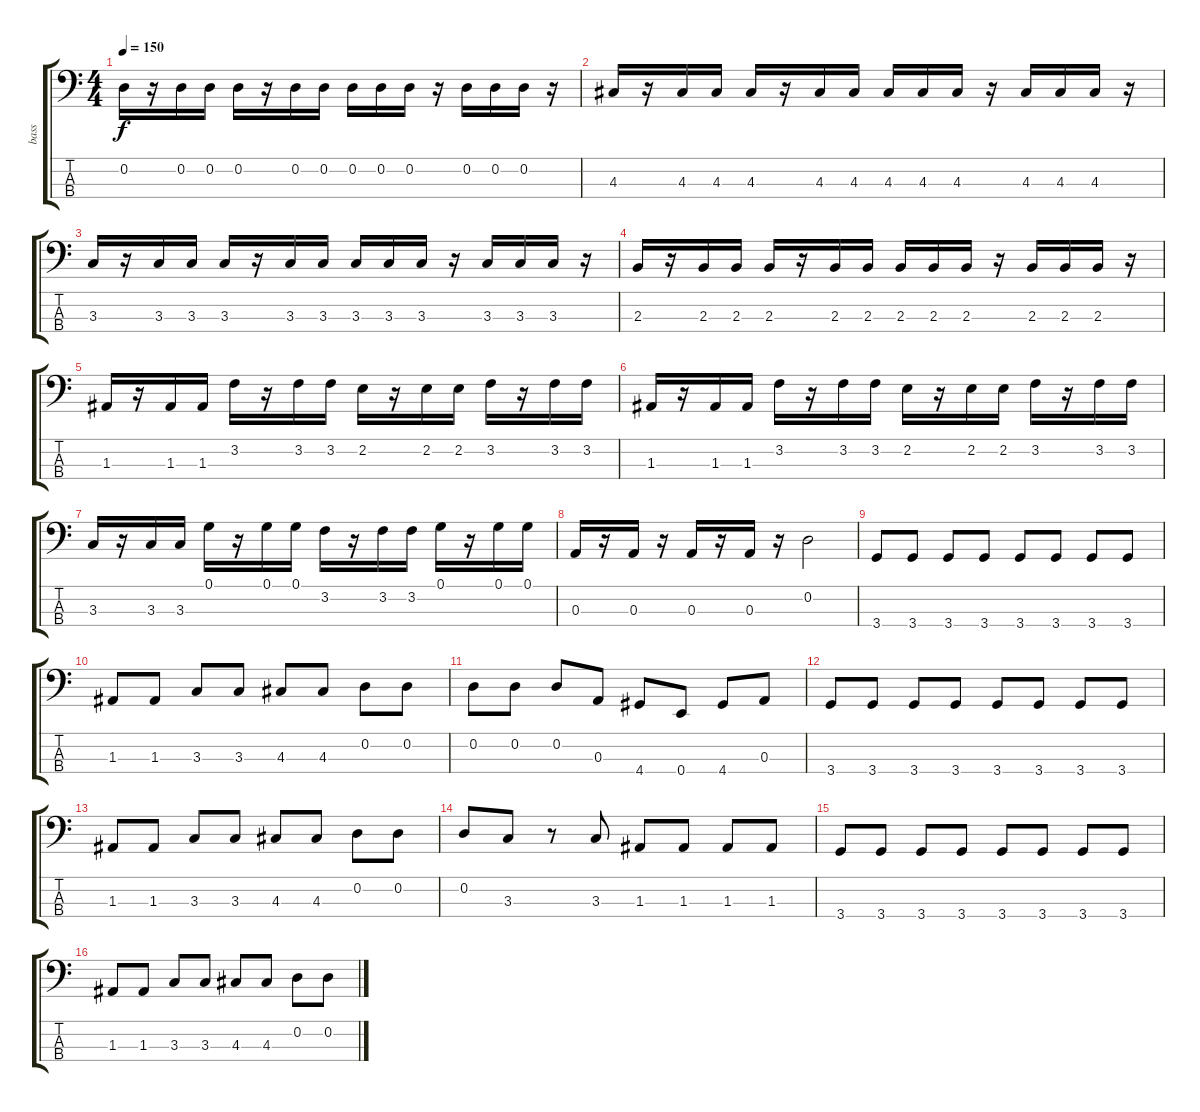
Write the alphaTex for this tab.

\track ("bass" "bass") {instrument electricbassfinger}
\staff {score tabs}
\tuning (G2 D2 A1 E1) {hide}
\ts (4 4)
\tempo 150
\clef f4
\ks c
0.2.16{dy f} r.16 0.2.16 0.2.16 0.2.16 r.16 0.2.16 0.2.16 0.2.16 0.2.16 0.2.16 r.16 0.2.16 0.2.16 0.2.16 r.16 |
4.3.16 r.16 4.3.16 4.3.16 4.3.16 r.16 4.3.16 4.3.16 4.3.16 4.3.16 4.3.16 r.16 4.3.16 4.3.16 4.3.16 r.16 |
3.3.16 r.16 3.3.16 3.3.16 3.3.16 r.16 3.3.16 3.3.16 3.3.16 3.3.16 3.3.16 r.16 3.3.16 3.3.16 3.3.16 r.16 |
2.3.16 r.16 2.3.16 2.3.16 2.3.16 r.16 2.3.16 2.3.16 2.3.16 2.3.16 2.3.16 r.16 2.3.16 2.3.16 2.3.16 r.16 |
1.3.16 r.16 1.3.16 1.3.16 3.2.16 r.16 3.2.16 3.2.16 2.2.16 r.16 2.2.16 2.2.16 3.2.16 r.16 3.2.16 3.2.16 |
1.3.16 r.16 1.3.16 1.3.16 3.2.16 r.16 3.2.16 3.2.16 2.2.16 r.16 2.2.16 2.2.16 3.2.16 r.16 3.2.16 3.2.16 |
3.3.16 r.16 3.3.16 3.3.16 0.1.16 r.16 0.1.16 0.1.16 3.2.16 r.16 3.2.16 3.2.16 0.1.16 r.16 0.1.16 0.1.16 |
0.3.16 r.16 0.3.16 r.16 0.3.16 r.16 0.3.16 r.16 0.2.2 |
3.4.8 3.4.8 3.4.8 3.4.8 3.4.8 3.4.8 3.4.8 3.4.8 |
1.3.8 1.3.8 3.3.8 3.3.8 4.3.8 4.3.8 0.2.8 0.2.8 |
0.2.8 0.2.8 0.2.8 0.3.8 4.4.8 0.4.8 4.4.8 0.3.8 |
3.4.8 3.4.8 3.4.8 3.4.8 3.4.8 3.4.8 3.4.8 3.4.8 |
1.3.8 1.3.8 3.3.8 3.3.8 4.3.8 4.3.8 0.2.8 0.2.8 |
0.2.8 3.3.8 r.8 3.3.8 1.3.8 1.3.8 1.3.8 1.3.8 |
3.4.8 3.4.8 3.4.8 3.4.8 3.4.8 3.4.8 3.4.8 3.4.8 |
1.3.8 1.3.8 3.3.8 3.3.8 4.3.8 4.3.8 0.2.8 0.2.8
